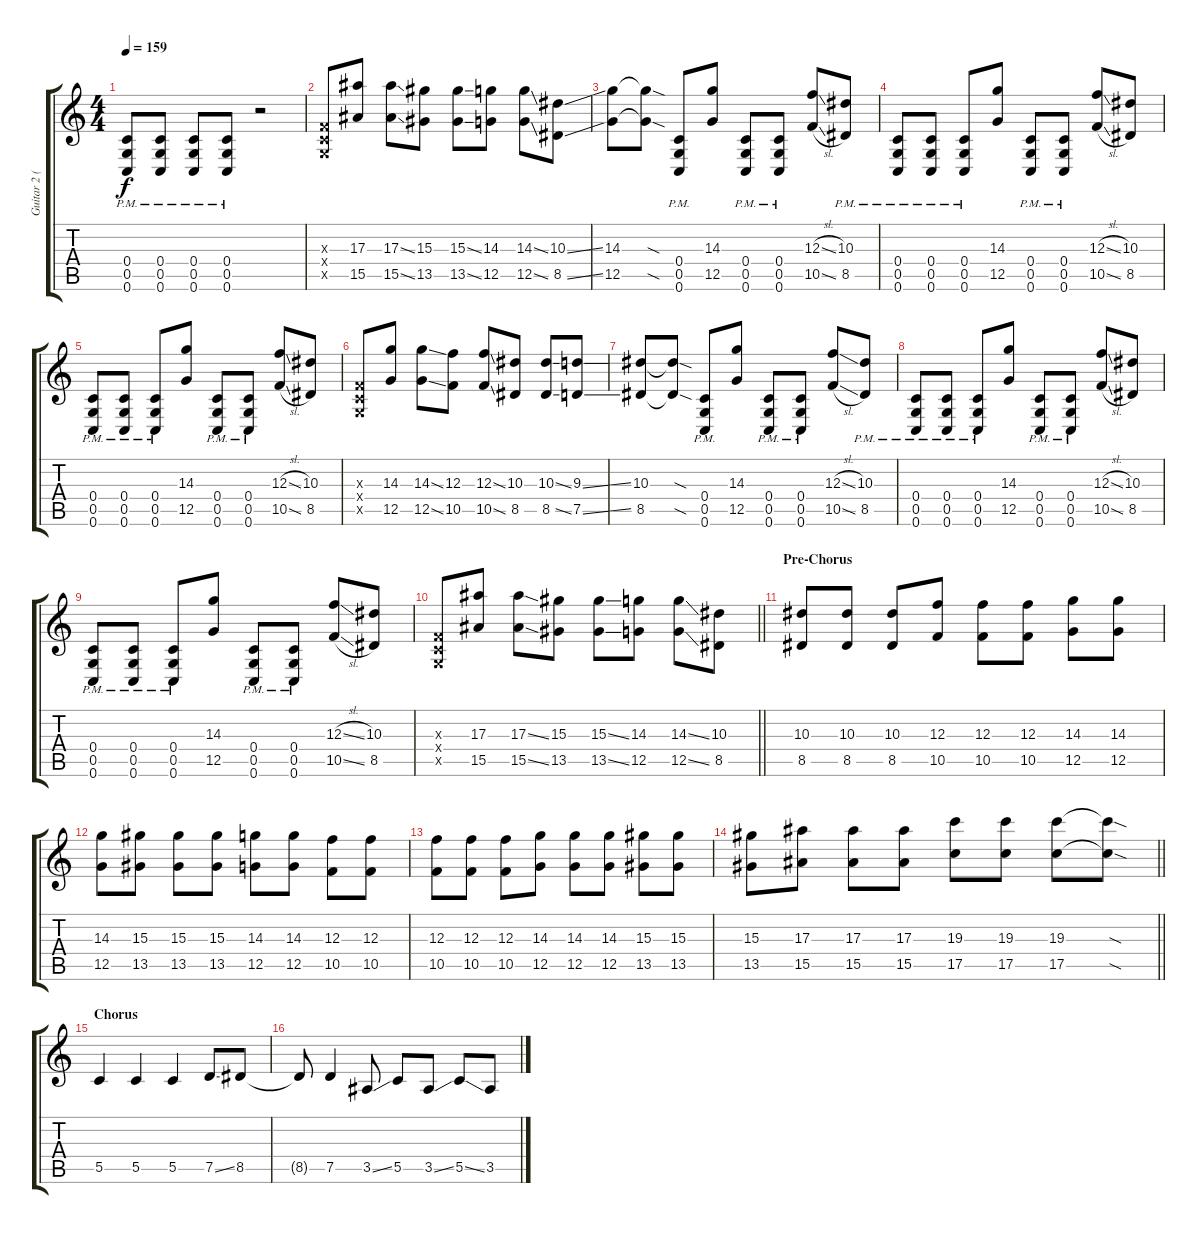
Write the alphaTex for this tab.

\track ("Guitar 2 (Travis Miguel)" "Guitar 2 (") {instrument distortionguitar}
\staff {score tabs}
\tuning (D4 A3 F3 C3 G2 C2) {hide}
\ts (4 4)
\tempo 159
\clef g2
\ks c
(0.4{pm} 0.5{pm} 0.6{pm}).8{dy f} (0.4{pm} 0.5{pm} 0.6{pm}).8 (0.4{pm} 0.5{pm} 0.6{pm}).8 (0.4{pm} 0.5{pm} 0.6{pm}).8 r.2 |
(0.3{x} 0.4{x} 0.5{x}).8 (17.3 15.5).8 (17.3{ss} 15.5{ss}).8 (15.3 13.5).8 (15.3{ss} 13.5{ss}).8 (14.3 12.5).8 (14.3{ss} 12.5{ss}).8 (10.3{ss} 8.5{ss}).8 |
(14.3 12.5).8 (14.3{sod t} 12.5{sod t}).8 (0.4{pm} 0.5{pm} 0.6{pm}).8 (14.3 12.5).8 (0.4{pm} 0.5{pm} 0.6{pm}).8 (0.4{pm} 0.5{pm} 0.6{pm}).8 (12.3{sl} 10.5{sl}).8 (10.3 8.5{pm}).8 |
(0.4{pm} 0.5{pm} 0.6{pm}).8 (0.4{pm} 0.5{pm} 0.6{pm}).8 (0.4{pm} 0.5{pm} 0.6{pm}).8 (14.3 12.5).8 (0.4{pm} 0.5{pm} 0.6{pm}).8 (0.4{pm} 0.5{pm} 0.6{pm}).8 (12.3{sl} 10.5{sl}).8 (10.3 8.5).8 |
(0.4{pm} 0.5{pm} 0.6{pm}).8 (0.4{pm} 0.5{pm} 0.6{pm}).8 (0.4{pm} 0.5{pm} 0.6{pm}).8 (14.3 12.5).8 (0.4{pm} 0.5{pm} 0.6{pm}).8 (0.4{pm} 0.5{pm} 0.6{pm}).8 (12.3{sl} 10.5{sl}).8 (10.3 8.5).8 |
(0.3{x} 0.4{x} 0.5{x}).8 (14.3 12.5).8 (14.3{ss} 12.5{ss}).8 (12.3 10.5).8 (12.3{ss} 10.5{ss}).8 (10.3 8.5).8 (10.3{ss} 8.5{ss}).8 (9.3{ss} 7.5{ss}).8 |
(10.3 8.5).8 (10.3{sod t} 8.5{sod t}).8 (0.4{pm} 0.5{pm} 0.6{pm}).8 (14.3 12.5).8 (0.4{pm} 0.5{pm} 0.6{pm}).8 (0.4{pm} 0.5{pm} 0.6{pm}).8 (12.3{sl} 10.5{sl}).8 (10.3 8.5{pm}).8 |
(0.4{pm} 0.5{pm} 0.6{pm}).8 (0.4{pm} 0.5{pm} 0.6{pm}).8 (0.4{pm} 0.5{pm} 0.6{pm}).8 (14.3 12.5).8 (0.4{pm} 0.5{pm} 0.6{pm}).8 (0.4{pm} 0.5{pm} 0.6{pm}).8 (12.3{sl} 10.5{sl}).8 (10.3 8.5).8 |
(0.4{pm} 0.5{pm} 0.6{pm}).8 (0.4{pm} 0.5{pm} 0.6{pm}).8 (0.4{pm} 0.5{pm} 0.6{pm}).8 (14.3 12.5).8 (0.4{pm} 0.5{pm} 0.6{pm}).8 (0.4{pm} 0.5{pm} 0.6{pm}).8 (12.3{sl} 10.5{sl}).8 (10.3 8.5).8 |
\barLineRight lightlight
(0.3{x} 0.4{x} 0.5{x}).8 (17.3 15.5).8 (17.3{ss} 15.5{ss}).8 (15.3 13.5).8 (15.3{ss} 13.5{ss}).8 (14.3 12.5).8 (14.3{ss} 12.5{ss}).8 (10.3 8.5).8 |
\section ("" "Pre-Chorus")
(10.3 8.5).8 (10.3 8.5).8 (10.3 8.5).8 (12.3 10.5).8 (12.3 10.5).8 (12.3 10.5).8 (14.3 12.5).8 (14.3 12.5).8 |
(14.3 12.5).8 (15.3 13.5).8 (15.3 13.5).8 (15.3 13.5).8 (14.3 12.5).8 (14.3 12.5).8 (12.3 10.5).8 (12.3 10.5).8 |
(12.3 10.5).8 (12.3 10.5).8 (12.3 10.5).8 (14.3 12.5).8 (14.3 12.5).8 (14.3 12.5).8 (15.3 13.5).8 (15.3 13.5).8 |
\barLineRight lightlight
(15.3 13.5).8 (17.3 15.5).8 (17.3 15.5).8 (17.3 15.5).8 (19.3 17.5).8 (19.3 17.5).8 (19.3 17.5).8 (19.3{sod t} 17.5{sod t}).8 |
\section ("" "Chorus")
5.5.4 5.5.4 5.5.4 7.5{ss}.8 8.5.8 |
8.5{t}.8 7.5.4 3.5{ss}.8 5.5.8 3.5{ss}.8 5.5{ss}.8 3.5.8
